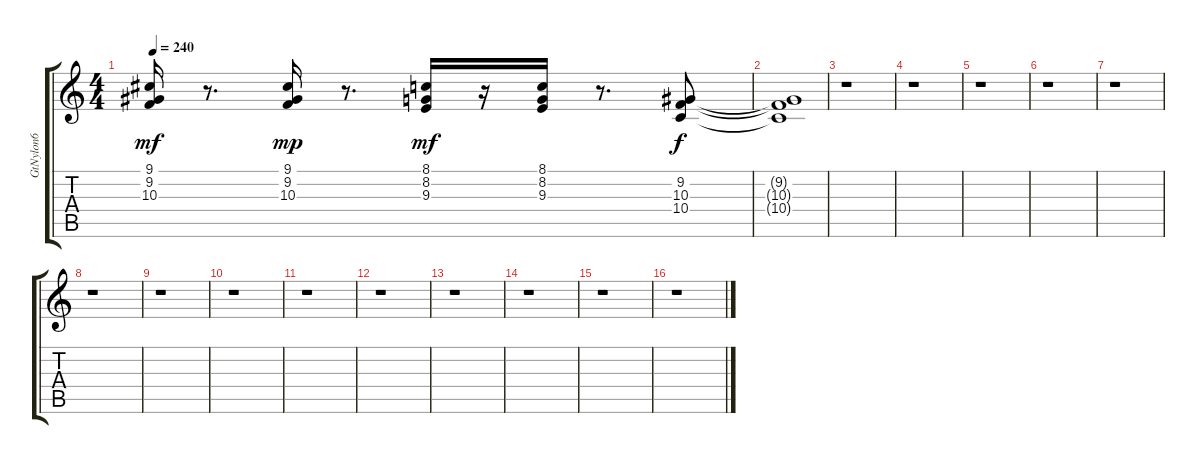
\track ("GtNylon6" "GtNylon6") {instrument acousticgrandpiano}
\staff {score tabs}
\tuning (E4 B3 G3 D3 A2 E2) {hide}
\ts (4 4)
\tempo 240
\clef g2
\ks c
(9.1 9.2 10.3).16{dy mf} r.8{d} (9.1 9.2 10.3).16{dy mp} r.8{d} (8.1 8.2 9.3).16{dy mf} r.16 (8.1 8.2 9.3).16 r.8{d} (9.2 10.3 10.4).8{dy f} |
(9.2{t} 10.3{t} 10.4{t}).1 |
r.1 |
r.1 |
r.1 |
r.1 |
r.1 |
r.1 |
r.1 |
r.1 |
r.1 |
r.1 |
r.1 |
r.1 |
r.1 |
r.1
